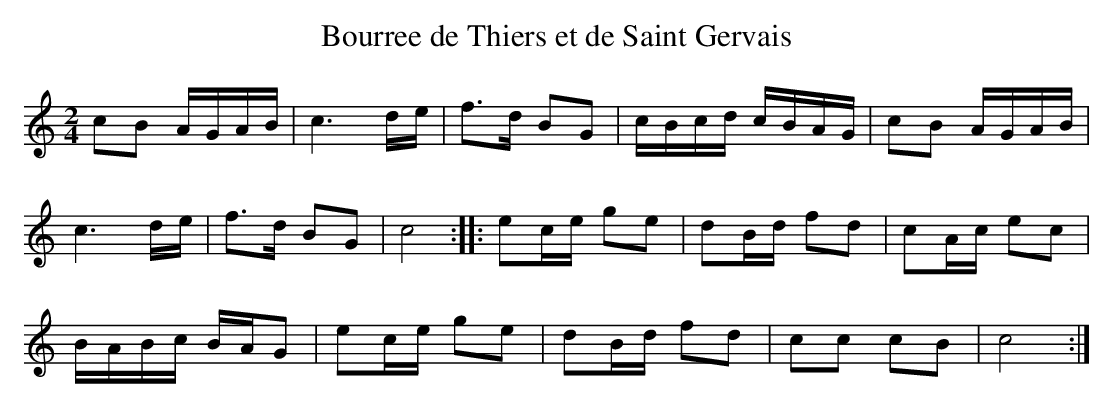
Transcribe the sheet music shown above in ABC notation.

X:1
T:Bourree de Thiers et de Saint Gervais
M:2/4
L:1/16
K:C
c2B2 AGAB | c6 de | f3d B2G2 | cBcd cBAG | c2B2 AGAB |
c6 de | f3d B2G2 | c8 :: e2ce g2e2 | d2Bd f2d2 | c2Ac e2c2 |
BABc BAG2 | e2ce g2e2 | d2Bd f2d2 | c2c2 c2B2 | c8 :|
